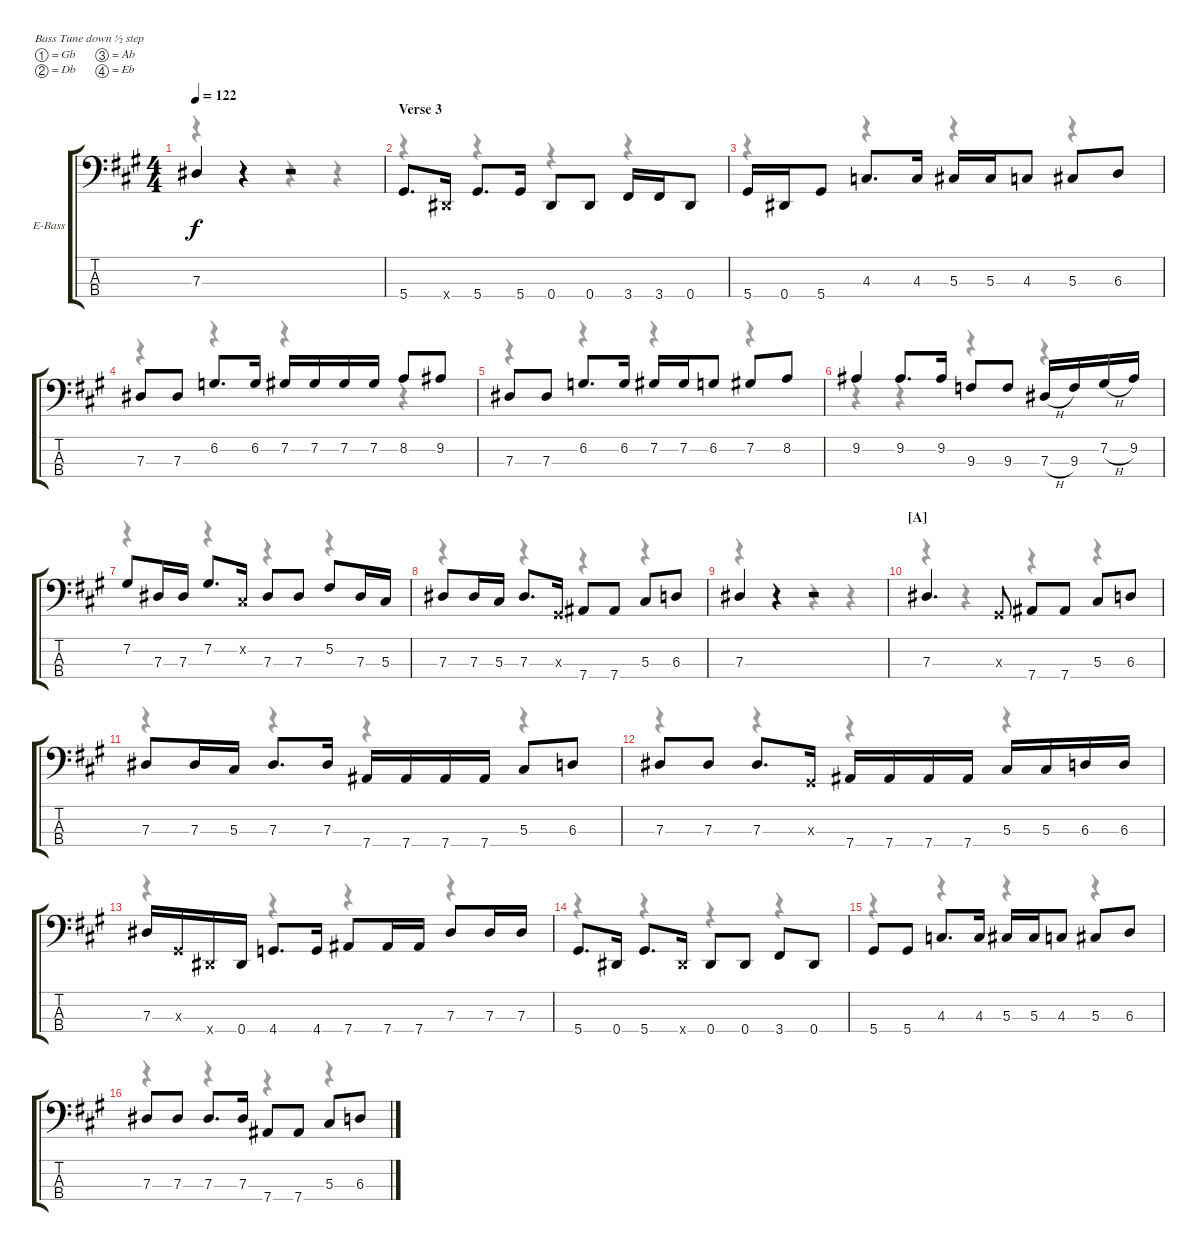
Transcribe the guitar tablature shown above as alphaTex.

\bracketExtendMode groupsimilarinstruments
\firstSystemTrackNameOrientation horizontal
\otherSystemsTrackNameOrientation horizontal
\track ("Tommy Taylor - Bass" "E-Bass") {instrument electricbassfinger}
\staff {score tabs}
\tuning (Gb2 Db2 Ab1 Eb1)
\voice
\ts (4 4)
\tempo 122
\clef f4
\ks a
7.3.4{dy f} r.4 r.2 |
\section ("" "Verse 3")
5.4.8{d} 0.4{x}.16 5.4.8{d} 5.4.16 0.4.8 0.4.8 3.4.16 3.4.16 0.4.8 |
5.4.16 0.4.16 5.4.8 4.3.8{d} 4.3.16 5.3.16 5.3.16 4.3.8 5.3.8 6.3.8 |
7.3.8 7.3.8 6.2.8{d} 6.2.16 7.2.16 7.2.16 7.2.16 7.2.16 8.2.8 9.2.8 |
7.3.8 7.3.8 6.2.8{d} 6.2.16 7.2.16 7.2.16 6.2.8 7.2.8 8.2.8 |
9.2.4 9.2.8{d} 9.2.16 9.3.8 9.3.8 7.3{h}.16 9.3.16 7.2{h}.16 9.2.16 |
7.2.8 7.3.16 7.3.16 7.2.8{d} 0.2{x}.16 7.3.8 7.3.8 5.2.8 7.3.16 5.3.16 |
7.3.8 7.3.16 5.3.16 7.3.8{d} 0.3{x}.16 7.4.8 7.4.8 5.3.8 6.3.8 |
7.3.4 r.4 r.2 |
\section ("A" "")
7.3.4{d} 0.3{x}.8 7.4.8 7.4.8 5.3.8 6.3.8 |
7.3.8 7.3.16 5.3.16 7.3.8{d} 7.3.16 7.4.16 7.4.16 7.4.16 7.4.16 5.3.8 6.3.8 |
7.3.8 7.3.8 7.3.8{d} 0.3{x}.16 7.4.16 7.4.16 7.4.16 7.4.16 5.3.16 5.3.16 6.3.16 6.3.16 |
7.3.16 0.3{x}.16 0.4{x}.16 0.4.16 4.4.8{d} 4.4.16 7.4.8 7.4.16 7.4.16 7.3.8 7.3.16 7.3.16 |
5.4.8{d} 0.4.16 5.4.8{d} 0.4{x}.16 0.4.8 0.4.8 3.4.8 0.4.8 |
5.4.8 5.4.8 4.3.8{d} 4.3.16 5.3.16 5.3.16 4.3.8 5.3.8 6.3.8 |
7.3.8 7.3.8 7.3.8{d} 7.3.16 7.4.8 7.4.8 5.3.8 6.3.8
\voice
\clef f4
\ottava regular
\simile none
\ks a
r.4{dy mf} r.4 r.4 r.4 |
r.4 r.4 r.4 r.4 |
r.4 r.4 r.4 r.4 |
r.4 r.4 r.4 r.4 |
r.4 r.4 r.4 r.4 |
r.4 r.4 r.4 r.4 |
r.4 r.4 r.4 r.4 |
r.4 r.4 r.4 r.4 |
r.4 r.4 r.4 r.4 |
r.4 r.4 r.4 r.4 |
r.4 r.4 r.4 r.4 |
r.4 r.4 r.4 r.4 |
r.4 r.4 r.4 r.4 |
r.4 r.4 r.4 r.4 |
r.4 r.4 r.4 r.4 |
r.4 r.4 r.4 r.4
